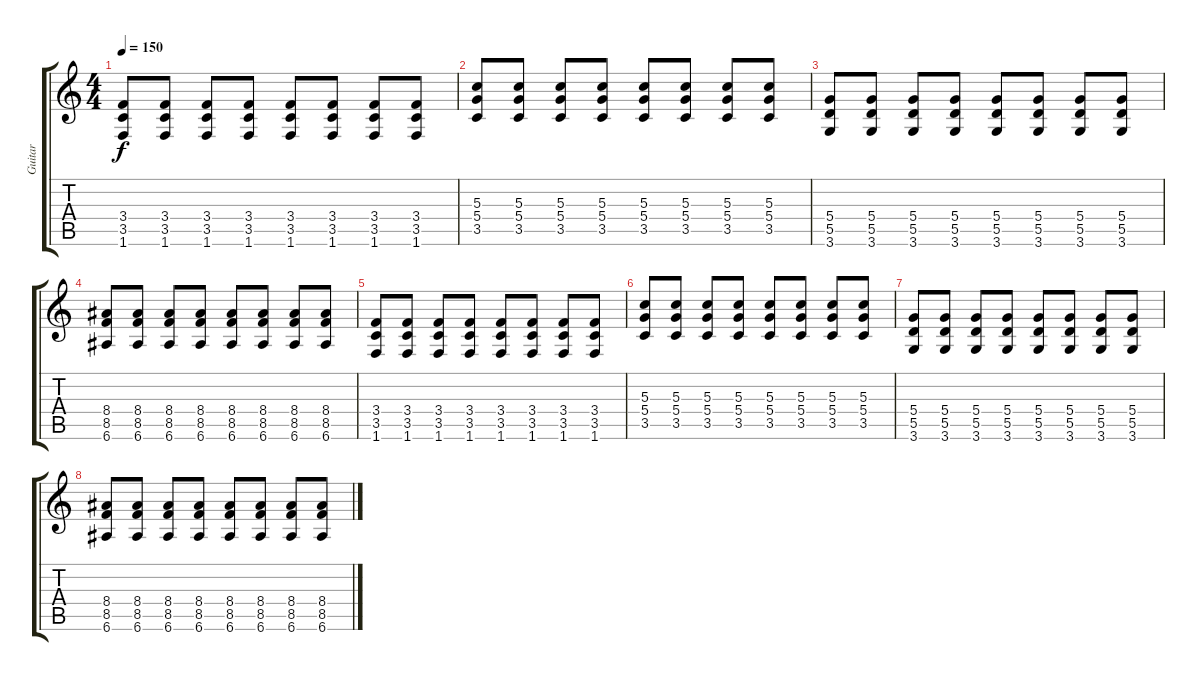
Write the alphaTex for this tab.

\track ("Guitar" "Guitar") {instrument overdrivenguitar}
\staff {score tabs}
\tuning (E4 B3 G3 D3 A2 E2) {hide}
\ts (4 4)
\tempo 150
\clef g2
\ks c
(3.4 3.5 1.6).8{dy f} (3.4 3.5 1.6).8 (3.4 3.5 1.6).8 (3.4 3.5 1.6).8 (3.4 3.5 1.6).8 (3.4 3.5 1.6).8 (3.4 3.5 1.6).8 (3.4 3.5 1.6).8 |
(5.3 5.4 3.5).8 (5.3 5.4 3.5).8 (5.3 5.4 3.5).8 (5.3 5.4 3.5).8 (5.3 5.4 3.5).8 (5.3 5.4 3.5).8 (5.3 5.4 3.5).8 (5.3 5.4 3.5).8 |
(5.4 5.5 3.6).8 (5.4 5.5 3.6).8 (5.4 5.5 3.6).8 (5.4 5.5 3.6).8 (5.4 5.5 3.6).8 (5.4 5.5 3.6).8 (5.4 5.5 3.6).8 (5.4 5.5 3.6).8 |
(8.4 8.5 6.6).8 (8.4 8.5 6.6).8 (8.4 8.5 6.6).8 (8.4 8.5 6.6).8 (8.4 8.5 6.6).8 (8.4 8.5 6.6).8 (8.4 8.5 6.6).8 (8.4 8.5 6.6).8 |
(3.4 3.5 1.6).8 (3.4 3.5 1.6).8 (3.4 3.5 1.6).8 (3.4 3.5 1.6).8 (3.4 3.5 1.6).8 (3.4 3.5 1.6).8 (3.4 3.5 1.6).8 (3.4 3.5 1.6).8 |
(5.3 5.4 3.5).8 (5.3 5.4 3.5).8 (5.3 5.4 3.5).8 (5.3 5.4 3.5).8 (5.3 5.4 3.5).8 (5.3 5.4 3.5).8 (5.3 5.4 3.5).8 (5.3 5.4 3.5).8 |
(5.4 5.5 3.6).8 (5.4 5.5 3.6).8 (5.4 5.5 3.6).8 (5.4 5.5 3.6).8 (5.4 5.5 3.6).8 (5.4 5.5 3.6).8 (5.4 5.5 3.6).8 (5.4 5.5 3.6).8 |
(8.4 8.5 6.6).8 (8.4 8.5 6.6).8 (8.4 8.5 6.6).8 (8.4 8.5 6.6).8 (8.4 8.5 6.6).8 (8.4 8.5 6.6).8 (8.4 8.5 6.6).8 (8.4 8.5 6.6).8
